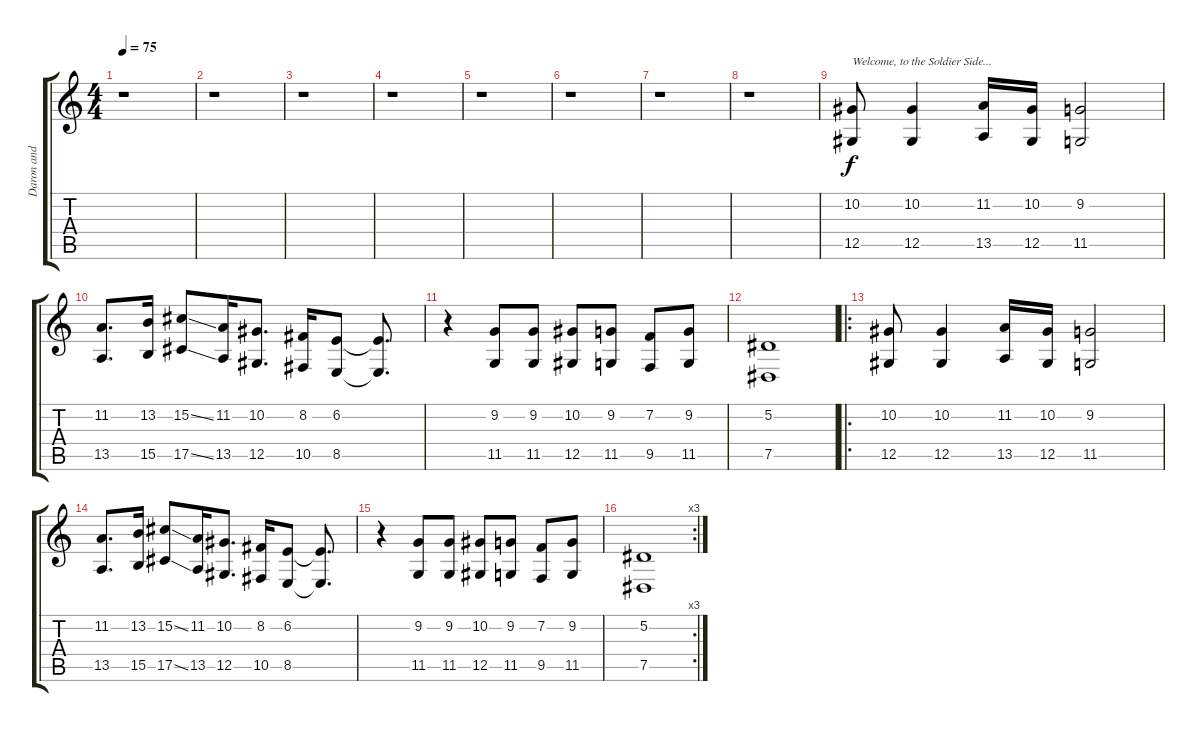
\track ("Daron and Serj (Vocal)" "Daron and ") {instrument altosax}
\staff {score tabs}
\tuning (Eb4 Bb3 Gb3 Db3 Ab2 Db2) {hide}
\ts (4 4)
\tempo 75
\clef g2
\ks c
r.1{dy f} |
r.1 |
r.1 |
r.1 |
r.1 |
r.1 |
r.1 |
r.1 |
(10.2 12.5).8{txt "Welcome, to the Soldier Side..."} (10.2 12.5).4 (11.2 13.5).16 (10.2 12.5).16 (9.2 11.5).2 |
(11.2 13.5).8{d} (13.2 15.5).16 (15.2{ss} 17.5{ss}).8 (11.2 13.5).16 (10.2 12.5).8{d} (8.2 10.5).16 (6.2 8.5).8 (6.2{t} 8.5{t}).8{d} |
r.4 (9.2 11.5).8 (9.2 11.5).8 (10.2 12.5).8 (9.2 11.5).8 (7.2 9.5).8 (9.2 11.5).8 |
(5.2 7.5).1 |
\ro
(10.2 12.5).8 (10.2 12.5).4 (11.2 13.5).16 (10.2 12.5).16 (9.2 11.5).2 |
(11.2 13.5).8{d} (13.2 15.5).16 (15.2{ss} 17.5{ss}).8 (11.2 13.5).16 (10.2 12.5).8{d} (8.2 10.5).16 (6.2 8.5).8 (6.2{t} 8.5{t}).8{d} |
r.4 (9.2 11.5).8 (9.2 11.5).8 (10.2 12.5).8 (9.2 11.5).8 (7.2 9.5).8 (9.2 11.5).8 |
\rc 3
(5.2 7.5).1
